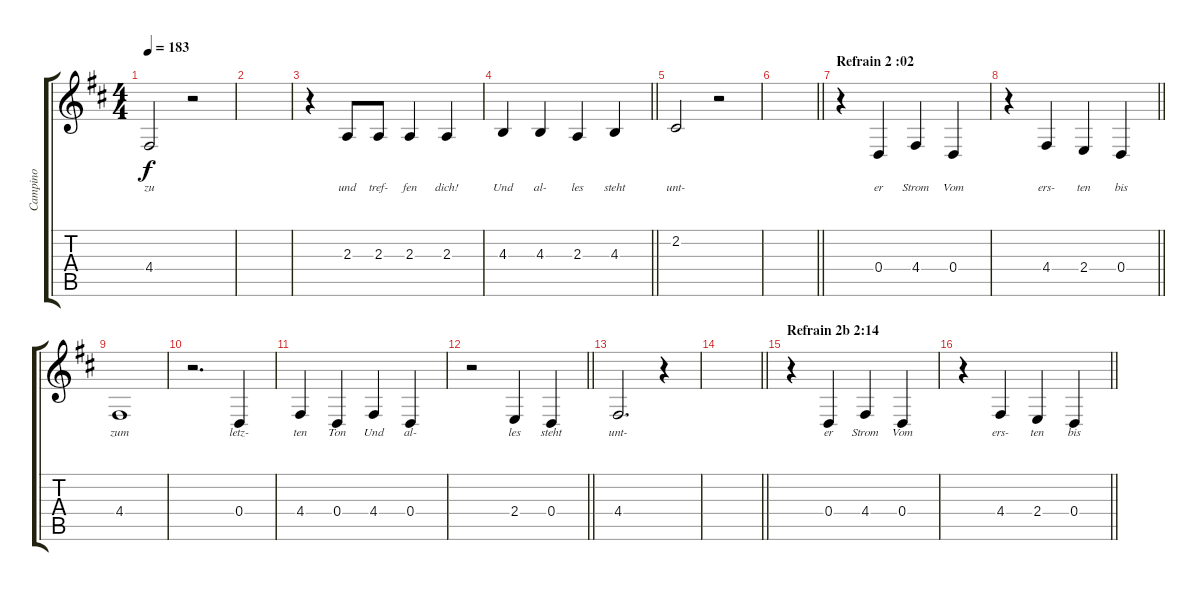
\track ("Campino" "Campino") {instrument flute}
\staff {score tabs}
\tuning (E4 B3 G3 D3 A2 E2) {hide}
\ts (4 4)
\tempo 183
\clef g2
\ks d
4.4.2{lyrics (0 "zu") lyrics (1 "") lyrics (2 "") lyrics (3 "") lyrics (4 "") dy f} r.2 |
|
r.4 2.3.8{lyrics (0 "und") lyrics (1 "") lyrics (2 "") lyrics (3 "") lyrics (4 "")} 2.3.8{lyrics (0 "tref-") lyrics (1 "") lyrics (2 "") lyrics (3 "") lyrics (4 "")} 2.3.4{lyrics (0 "fen") lyrics (1 "") lyrics (2 "") lyrics (3 "") lyrics (4 "")} 2.3.4{lyrics (0 "dich!") lyrics (1 "") lyrics (2 "") lyrics (3 "") lyrics (4 "")} |
\barLineRight lightlight
4.3.4{lyrics (0 "Und") lyrics (1 "") lyrics (2 "") lyrics (3 "") lyrics (4 "")} 4.3.4{lyrics (0 "al-") lyrics (1 "") lyrics (2 "") lyrics (3 "") lyrics (4 "")} 2.3.4{lyrics (0 "les") lyrics (1 "") lyrics (2 "") lyrics (3 "") lyrics (4 "")} 4.3.4{lyrics (0 "steht") lyrics (1 "") lyrics (2 "") lyrics (3 "") lyrics (4 "")} |
2.2.2{lyrics (0 "unt-") lyrics (1 "") lyrics (2 "") lyrics (3 "") lyrics (4 "")} r.2 |
\barLineRight lightlight
|
\section ("" "Refrain 2 :02")
r.4 0.4.4{lyrics (0 "er") lyrics (1 "") lyrics (2 "") lyrics (3 "") lyrics (4 "")} 4.4.4{lyrics (0 "Strom") lyrics (1 "") lyrics (2 "") lyrics (3 "") lyrics (4 "")} 0.4.4{lyrics (0 "Vom") lyrics (1 "") lyrics (2 "") lyrics (3 "") lyrics (4 "")} |
\barLineRight lightlight
r.4 4.4.4{lyrics (0 "ers-") lyrics (1 "") lyrics (2 "") lyrics (3 "") lyrics (4 "")} 2.4.4{lyrics (0 "ten") lyrics (1 "") lyrics (2 "") lyrics (3 "") lyrics (4 "")} 0.4.4{lyrics (0 "bis") lyrics (1 "") lyrics (2 "") lyrics (3 "") lyrics (4 "")} |
4.4.1{lyrics (0 "zum") lyrics (1 "") lyrics (2 "") lyrics (3 "") lyrics (4 "")} |
r.2{d} 0.4.4{lyrics (0 "letz-") lyrics (1 "") lyrics (2 "") lyrics (3 "") lyrics (4 "")} |
4.4.4{lyrics (0 "ten") lyrics (1 "") lyrics (2 "") lyrics (3 "") lyrics (4 "")} 0.4.4{lyrics (0 "Ton") lyrics (1 "") lyrics (2 "") lyrics (3 "") lyrics (4 "")} 4.4.4{lyrics (0 "Und") lyrics (1 "") lyrics (2 "") lyrics (3 "") lyrics (4 "")} 0.4.4{lyrics (0 "al-") lyrics (1 "") lyrics (2 "") lyrics (3 "") lyrics (4 "")} |
\barLineRight lightlight
r.2 2.4.4{lyrics (0 "les") lyrics (1 "") lyrics (2 "") lyrics (3 "") lyrics (4 "")} 0.4.4{lyrics (0 "steht") lyrics (1 "") lyrics (2 "") lyrics (3 "") lyrics (4 "")} |
4.4.2{d lyrics (0 "unt-") lyrics (1 "") lyrics (2 "") lyrics (3 "") lyrics (4 "")} r.4 |
\barLineRight lightlight
|
\section ("" "Refrain 2b 2:14")
r.4 0.4.4{lyrics (0 "er") lyrics (1 "") lyrics (2 "") lyrics (3 "") lyrics (4 "")} 4.4.4{lyrics (0 "Strom") lyrics (1 "") lyrics (2 "") lyrics (3 "") lyrics (4 "")} 0.4.4{lyrics (0 "Vom") lyrics (1 "") lyrics (2 "") lyrics (3 "") lyrics (4 "")} |
\barLineRight lightlight
r.4 4.4.4{lyrics (0 "ers-") lyrics (1 "") lyrics (2 "") lyrics (3 "") lyrics (4 "")} 2.4.4{lyrics (0 "ten") lyrics (1 "") lyrics (2 "") lyrics (3 "") lyrics (4 "")} 0.4.4{lyrics (0 "bis") lyrics (1 "") lyrics (2 "") lyrics (3 "") lyrics (4 "")}
